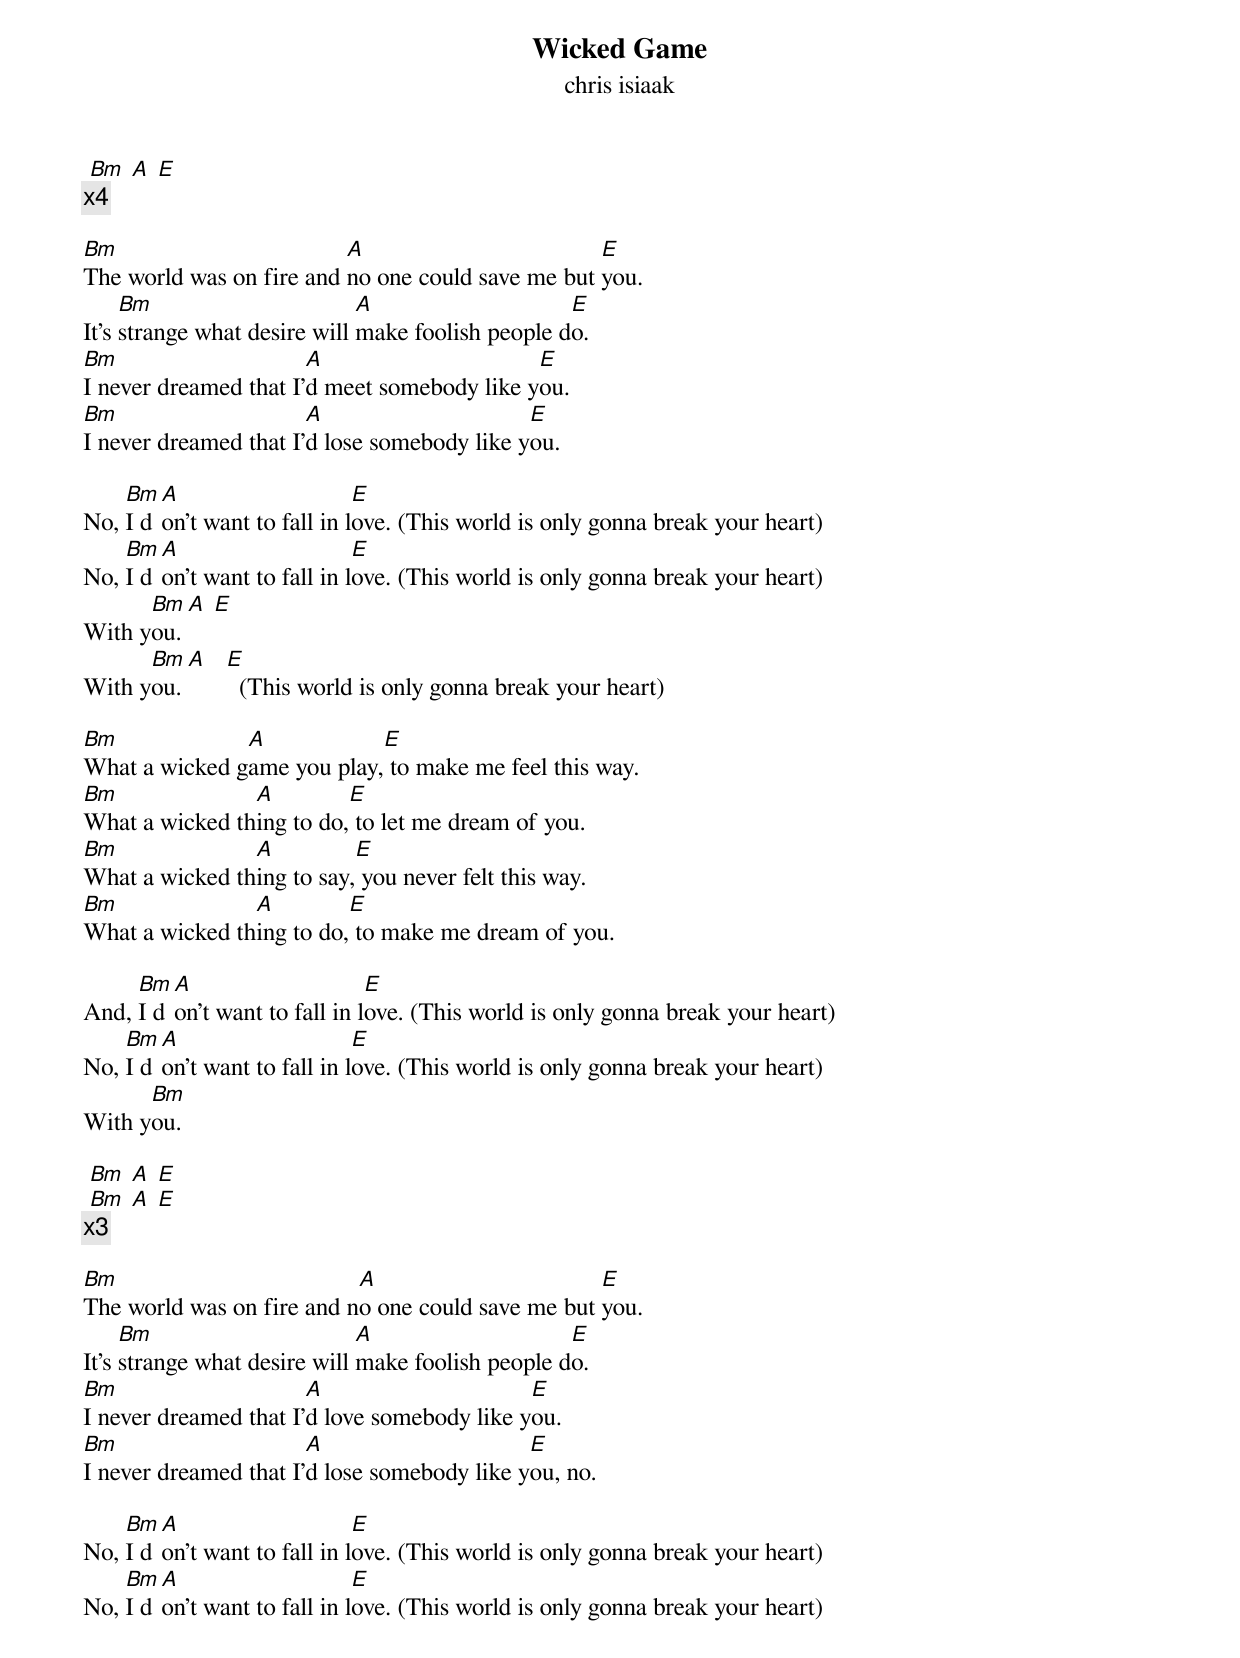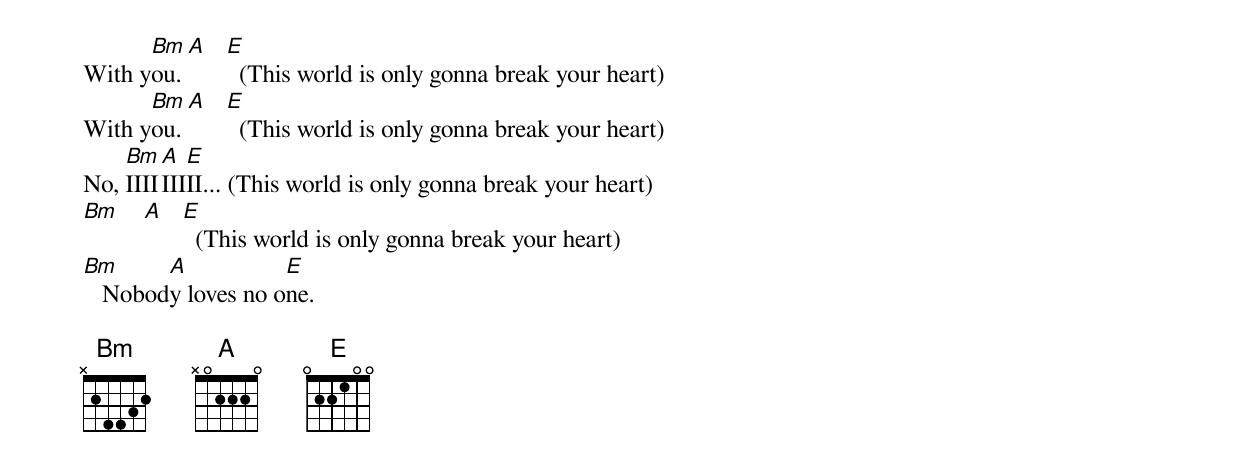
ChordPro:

{title: Wicked Game}
{subtitle: chris isiaak}

 [Bm] [A] [E]
{c:x4}

[Bm]The world was on fire and [A]no one could save me but [E]you.
It's [Bm]strange what desire will [A]make foolish people d[E]o.
[Bm]I never dreamed that I'[A]d meet somebody like y[E]ou.
[Bm]I never dreamed that I'[A]d lose somebody like y[E]ou.

No, [Bm]I d[A]on't want to fall in l[E]ove. (This world is only gonna break your heart)
No, [Bm]I d[A]on't want to fall in l[E]ove. (This world is only gonna break your heart)
With y[Bm]ou. [A] [E]
With y[Bm]ou. [A]   [E]  (This world is only gonna break your heart)

[Bm]What a wicked g[A]ame you play,[E] to make me feel this way.
[Bm]What a wicked th[A]ing to do,[E] to let me dream of you.
[Bm]What a wicked th[A]ing to say,[E] you never felt this way.
[Bm]What a wicked th[A]ing to do,[E] to make me dream of you.

And, [Bm]I d[A]on't want to fall in l[E]ove. (This world is only gonna break your heart)
No, [Bm]I d[A]on't want to fall in l[E]ove. (This world is only gonna break your heart)
With y[Bm]ou.

 [Bm] [A] [E]
 [Bm] [A] [E]
{c:x3}

[Bm]The world was on fire and n[A]o one could save me but [E]you.
It's [Bm]strange what desire will [A]make foolish people d[E]o.
[Bm]I never dreamed that I'[A]d love somebody like y[E]ou.
[Bm]I never dreamed that I'[A]d lose somebody like y[E]ou, no.

No, [Bm]I d[A]on't want to fall in l[E]ove. (This world is only gonna break your heart)
No, [Bm]I d[A]on't want to fall in l[E]ove. (This world is only gonna break your heart)
With y[Bm]ou. [A]   [E]  (This world is only gonna break your heart)
With y[Bm]ou. [A]   [E]  (This world is only gonna break your heart)
No, [Bm]IIII[A]III[E]II... (This world is only gonna break your heart)
[Bm]    [A]   [E]  (This world is only gonna break your heart)
[Bm]   Nobod[A]y loves no o[E]ne.

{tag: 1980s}
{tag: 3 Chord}
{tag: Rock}
